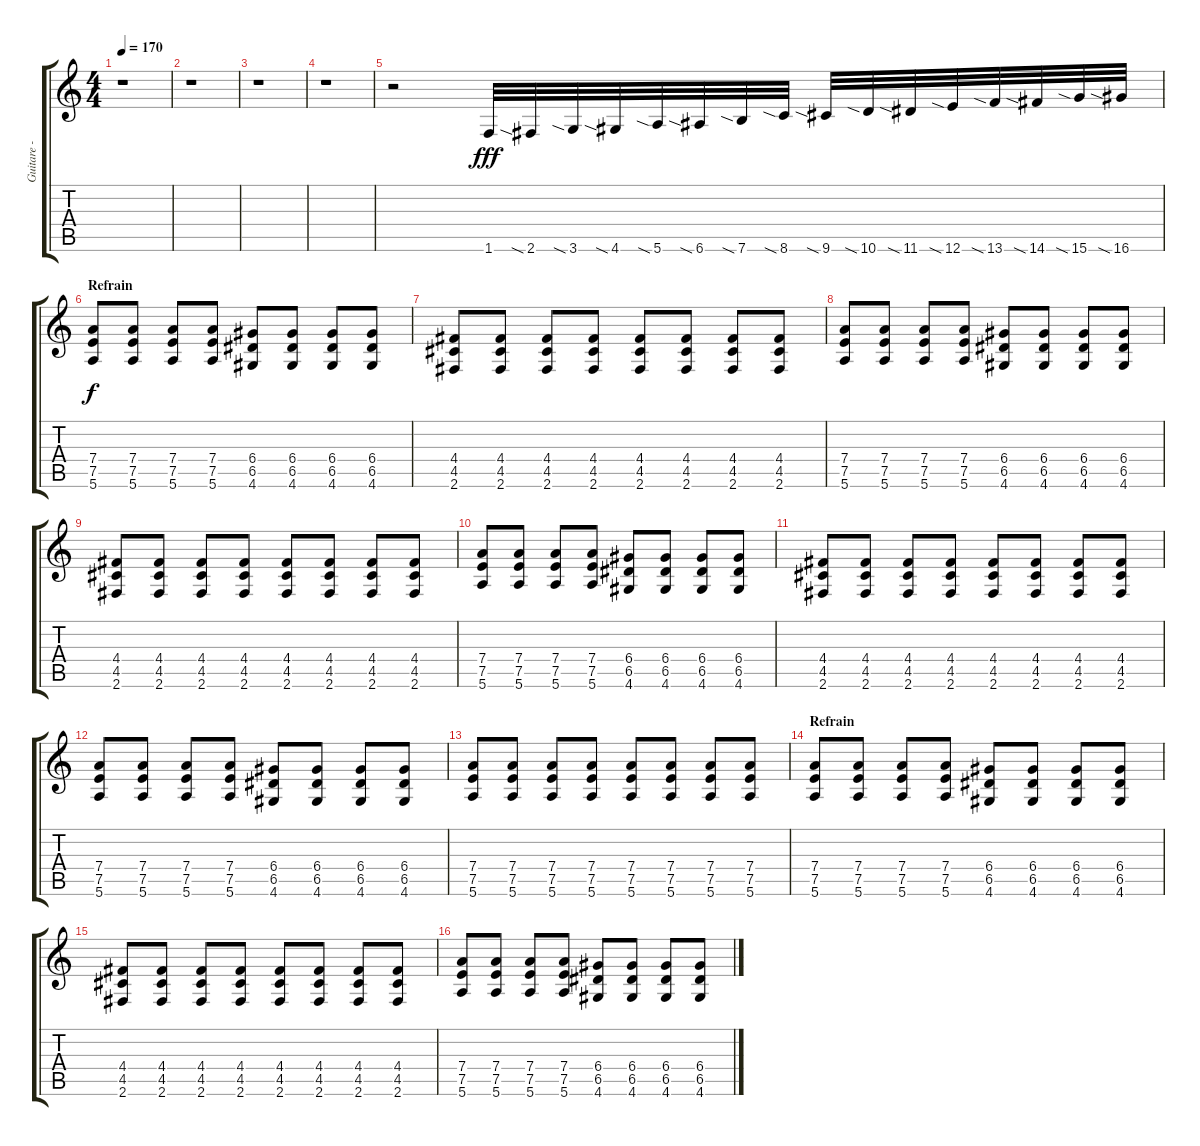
\track ("Guitare - Yves " "Guitare - ") {instrument overdrivenguitar}
\staff {score tabs}
\tuning (E4 B3 G3 D3 A2 E2) {hide}
\ts (4 4)
\tempo 170
\clef g2
\ks c
r.1{dy f} |
r.1 |
r.1 |
r.1 |
r.2 1.6.32{dy fff instrument guitarfretnoise} 2.6{sia}.32 3.6{sia}.32 4.6{sia}.32 5.6{sia}.32 6.6{sia}.32 7.6{sia}.32 8.6{sia}.32 9.6{sia}.32 10.6{sia}.32 11.6{sia}.32 12.6{sia}.32 13.6{sia}.32 14.6{sia}.32 15.6{sia}.32 16.6{sia}.32 |
\section ("" "Refrain")
(7.4 7.5 5.6).8{dy f instrument overdrivenguitar} (7.4 7.5 5.6).8 (7.4 7.5 5.6).8 (7.4 7.5 5.6).8 (6.4 6.5 4.6).8 (6.4 6.5 4.6).8 (6.4 6.5 4.6).8 (6.4 6.5 4.6).8 |
(4.4 4.5 2.6).8 (4.4 4.5 2.6).8 (4.4 4.5 2.6).8 (4.4 4.5 2.6).8 (4.4 4.5 2.6).8 (4.4 4.5 2.6).8 (4.4 4.5 2.6).8 (4.4 4.5 2.6).8 |
(7.4 7.5 5.6).8 (7.4 7.5 5.6).8 (7.4 7.5 5.6).8 (7.4 7.5 5.6).8 (6.4 6.5 4.6).8 (6.4 6.5 4.6).8 (6.4 6.5 4.6).8 (6.4 6.5 4.6).8 |
(4.4 4.5 2.6).8 (4.4 4.5 2.6).8 (4.4 4.5 2.6).8 (4.4 4.5 2.6).8 (4.4 4.5 2.6).8 (4.4 4.5 2.6).8 (4.4 4.5 2.6).8 (4.4 4.5 2.6).8 |
(7.4 7.5 5.6).8 (7.4 7.5 5.6).8 (7.4 7.5 5.6).8 (7.4 7.5 5.6).8 (6.4 6.5 4.6).8 (6.4 6.5 4.6).8 (6.4 6.5 4.6).8 (6.4 6.5 4.6).8 |
(4.4 4.5 2.6).8 (4.4 4.5 2.6).8 (4.4 4.5 2.6).8 (4.4 4.5 2.6).8 (4.4 4.5 2.6).8 (4.4 4.5 2.6).8 (4.4 4.5 2.6).8 (4.4 4.5 2.6).8 |
(7.4 7.5 5.6).8 (7.4 7.5 5.6).8 (7.4 7.5 5.6).8 (7.4 7.5 5.6).8 (6.4 6.5 4.6).8 (6.4 6.5 4.6).8 (6.4 6.5 4.6).8 (6.4 6.5 4.6).8 |
(7.4 7.5 5.6).8 (7.4 7.5 5.6).8 (7.4 7.5 5.6).8 (7.4 7.5 5.6).8 (7.4 7.5 5.6).8 (7.4 7.5 5.6).8 (7.4 7.5 5.6).8 (7.4 7.5 5.6).8 |
\section ("" "Refrain")
(7.4 7.5 5.6).8 (7.4 7.5 5.6).8 (7.4 7.5 5.6).8 (7.4 7.5 5.6).8 (6.4 6.5 4.6).8 (6.4 6.5 4.6).8 (6.4 6.5 4.6).8 (6.4 6.5 4.6).8 |
(4.4 4.5 2.6).8 (4.4 4.5 2.6).8 (4.4 4.5 2.6).8 (4.4 4.5 2.6).8 (4.4 4.5 2.6).8 (4.4 4.5 2.6).8 (4.4 4.5 2.6).8 (4.4 4.5 2.6).8 |
(7.4 7.5 5.6).8 (7.4 7.5 5.6).8 (7.4 7.5 5.6).8 (7.4 7.5 5.6).8 (6.4 6.5 4.6).8 (6.4 6.5 4.6).8 (6.4 6.5 4.6).8 (6.4 6.5 4.6).8
